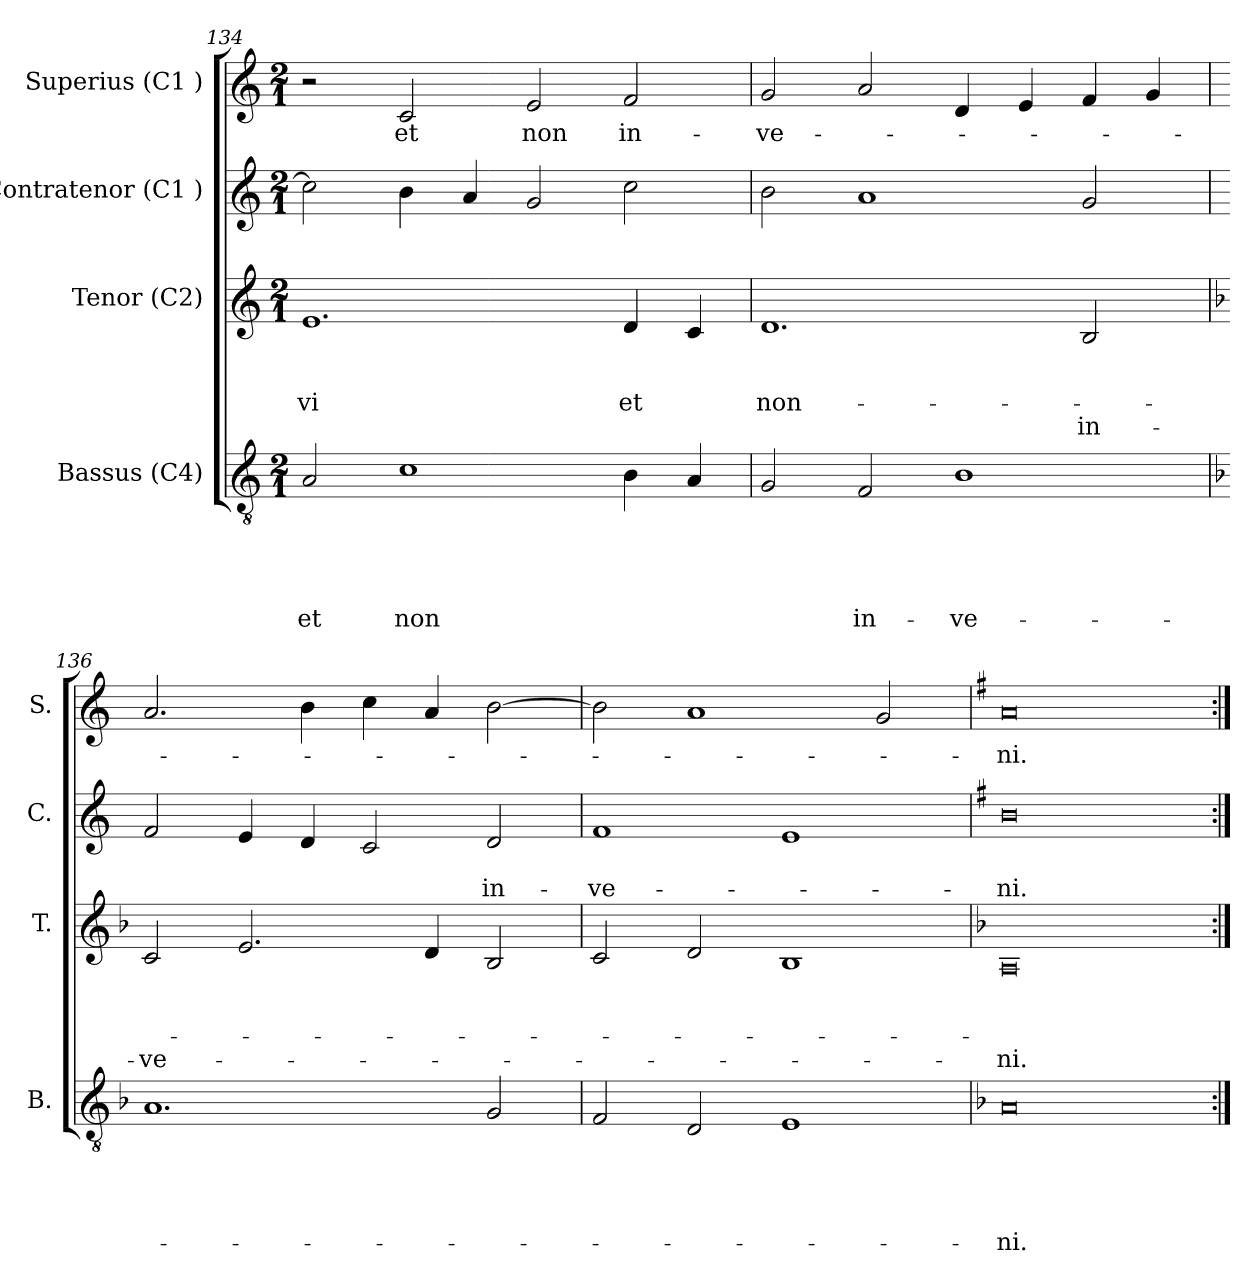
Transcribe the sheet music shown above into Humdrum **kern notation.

**kern	**text	**text	**text	**text	**text	**kern	**text	**text	**text	**text	**kern	**text	**text	**kern	**text
*part4	*part4	*part4	*part4	*part4	*part4	*part3	*part3	*part3	*part3	*part3	*part2	*part2	*part2	*part1	*part1
*staff4	*staff4	*staff4	*staff4	*staff4	*staff4	*staff3	*staff3	*staff3	*staff3	*staff3	*staff2	*staff2	*staff2	*staff1	*staff1
*I"Bassus (C4)	*	*	*	*	*	*I"Tenor (C2)	*	*	*	*	*I"Contratenor (C1 )	*	*	*I"Superius (C1 )	*
*I'B.	*	*	*	*	*	*I'T.	*	*	*	*	*I'C.	*	*	*I'S.	*
!!LO:LB:g=z
*clefGv2	*	*	*	*	*	*clefG2	*	*	*	*	*clefG2	*	*	*clefG2	*
*k[]	*	*	*	*	*	*k[]	*	*	*	*	*k[]	*	*	*k[]	*
*C:	*	*	*	*	*	*C:	*	*	*	*	*C:	*	*	*C:	*
*M2/1	*	*	*	*	*	*M2/1	*	*	*	*	*M2/1	*	*	*M2/1	*
=134	=134	=134	=134	=134	=134	=134	=134	=134	=134	=134	=134	=134	=134	=134	=134
!	!	!	!	!	!LO:LY:b	!	!	!	!LO:LY:b	!	!	!	!	!	!
2A/	.	.	.	.	et	1.e	.	.	vi	.	2cc\]	.	.	2r	.
!	!	!	!	!	!LO:LY:b	!	!	!	!	!	!	!	!	!	!LO:LY:b
1c	.	.	.	.	non	.	.	.	.	.	4b\	.	.	2c/	et
.	.	.	.	.	.	.	.	.	.	.	4a/	.	.	.	.
!	!	!	!	!	!	!	!	!	!	!	!	!	!	!	!LO:LY:b
.	.	.	.	.	.	.	.	.	.	.	2g/	.	.	2e/	non
!	!	!	!	!	!	!	!	!	!LO:LY:b	!	!	!	!	!	!LO:LY:b
4B\	.	.	.	.	.	4d/	.	.	et	.	2cc\	.	.	2f/	in-
4A/	.	.	.	.	.	4c/	.	.	.	.	.	.	.	.	.
=135	=135	=135	=135	=135	=135	=135	=135	=135	=135	=135	=135	=135	=135	=135	=135
!	!	!	!	!	!	!	!	!	!LO:LY:b	!	!	!	!	!	!LO:LY:b
2G/	.	.	.	.	.	1.d	.	.	non-	.	2b\	.	.	2g/	-ve-
!	!	!	!	!	!LO:LY:b	!	!	!	!	!	!	!	!	!	!
2F/	.	.	.	.	in-	.	.	.	.	.	1a	.	.	2a/	.
!	!	!	!	!	!LO:LY:b	!	!	!	!	!	!	!	!	!	!
1B	.	.	.	.	-ve-	.	.	.	.	.	.	.	.	4d/	.
.	.	.	.	.	.	.	.	.	.	.	.	.	.	4e/	.
!	!	!	!	!	!	!	!	!	!	!LO:LY:b	!	!	!	!	!
.	.	.	.	.	.	2B/	.	.	.	-in-	2g/	.	.	4f/	.
.	.	.	.	.	.	.	.	.	.	.	.	.	.	4g/	.
=136	=136	=136	=136	=136	=136	=136	=136	=136	=136	=136	=136	=136	=136	=136	=136
*k[b-]	*	*	*	*	*	*k[b-]	*	*	*	*	*	*	*	*	*
*F:	*	*	*	*	*	*F:	*	*	*	*	*	*	*	*	*
!	!	!	!	!	!	!	!	!	!	!LO:LY:b	!	!	!	!	!
1.A	.	.	.	.	.	2c/	.	.	.	-ve-	2f/	.	.	2.a/	.
.	.	.	.	.	.	2.e/	.	.	.	.	4e/	.	.	.	.
.	.	.	.	.	.	.	.	.	.	.	4d/	.	.	4b\	.
.	.	.	.	.	.	.	.	.	.	.	2c/	.	.	4cc\	.
.	.	.	.	.	.	4d/	.	.	.	.	.	.	.	4a/	.
!	!	!	!	!	!	!	!	!	!	!	!	!	!LO:LY:b	!	!
2G/	.	.	.	.	.	2B-/	.	.	.	.	2d/	.	in-	[>2b\	.
=137	=137	=137	=137	=137	=137	=137	=137	=137	=137	=137	=137	=137	=137	=137	=137
!	!	!	!	!	!	!	!	!	!	!	!	!	!LO:LY:b	!	!
2F/	.	.	.	.	.	2c/	.	.	.	.	1f	.	-ve-	2b\]	.
2D/	.	.	.	.	.	2d/	.	.	.	.	.	.	.	1a	.
1E	.	.	.	.	.	1B-	.	.	.	.	1e	.	.	.	.
.	.	.	.	.	.	.	.	.	.	.	.	.	.	2g/	.
=138	=138	=138	=138	=138	=138	=138	=138	=138	=138	=138	=138	=138	=138	=138	=138
*	*	*	*	*	*	*	*	*	*	*	*k[f#]	*	*	*k[f#]	*
*	*	*	*	*	*	*	*	*	*	*	*G:	*	*	*G:	*
!	!	!	!	!	!LO:LY:b	!	!	!	!	!LO:LY:b	!	!	!LO:LY:b	!	!LO:LY:b
0A	.	.	.	.	-ni.	0A	.	.	.	-ni.	0b	.	-ni.	0a	-ni.
=:|!	=:|!	=:|!	=:|!	=:|!	=:|!	=:|!	=:|!	=:|!	=:|!	=:|!	=:|!	=:|!	=:|!	=:|!	=:|!
*-	*-	*-	*-	*-	*-	*-	*-	*-	*-	*-	*-	*-	*-	*-	*-
